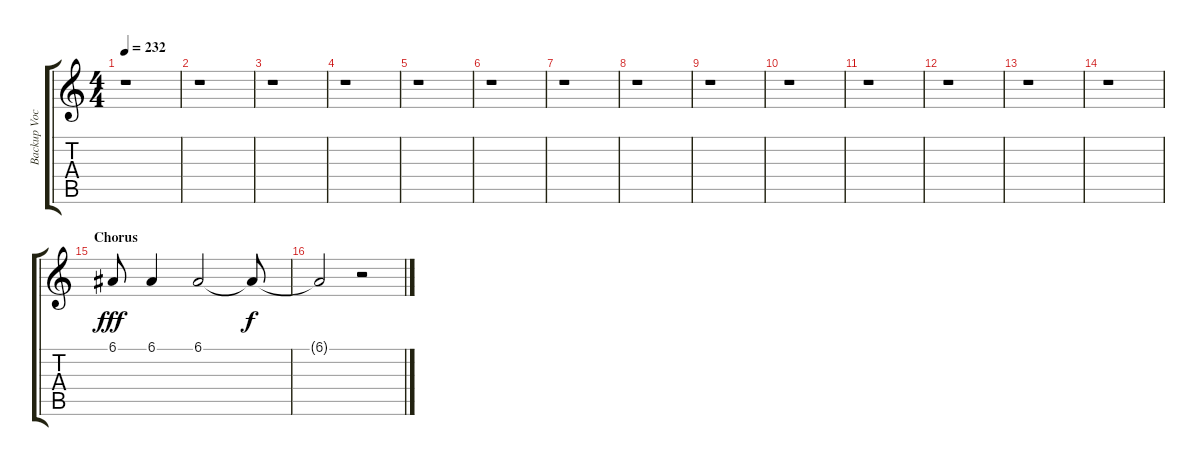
\track ("Backup Vocals" "Backup Voc") {instrument flute}
\staff {score tabs}
\tuning (E4 B3 G3 D3 A2 E2) {hide}
\ts (4 4)
\tempo 232
\clef g2
\ks c
r.1{dy fff} |
r.1 |
r.1 |
r.1 |
r.1 |
r.1 |
r.1 |
r.1 |
r.1 |
r.1 |
r.1 |
r.1 |
r.1 |
r.1 |
\section ("" "Chorus")
6.1.8 6.1.4 6.1.2 6.1{t}.8{dy f} |
6.1{t}.2 r.2
